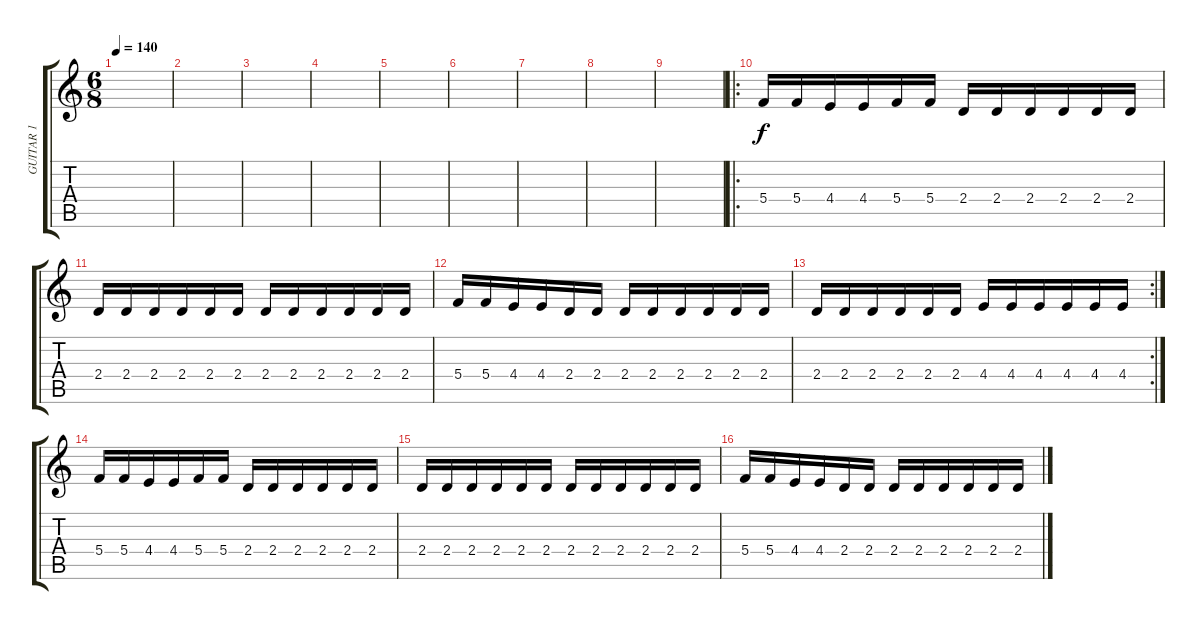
\track ("GUITAR 1" "GUITAR 1") {instrument distortionguitar}
\staff {score tabs}
\tuning (D4 A3 F3 C3 G2 D2) {hide}
\ts (6 8)
\tempo 140
\clef g2
\ks c
|
|
|
|
|
|
|
|
|
\ro
5.4.16 5.4.16 4.4.16 4.4.16 5.4.16 5.4.16 2.4.16 2.4.16 2.4.16 2.4.16 2.4.16 2.4.16 |
2.4.16 2.4.16 2.4.16 2.4.16 2.4.16 2.4.16 2.4.16 2.4.16 2.4.16 2.4.16 2.4.16 2.4.16 |
5.4.16 5.4.16 4.4.16 4.4.16 2.4.16 2.4.16 2.4.16 2.4.16 2.4.16 2.4.16 2.4.16 2.4.16 |
\rc 2
2.4.16 2.4.16 2.4.16 2.4.16 2.4.16 2.4.16 4.4.16 4.4.16 4.4.16 4.4.16 4.4.16 4.4.16 |
5.4.16 5.4.16 4.4.16 4.4.16 5.4.16 5.4.16 2.4.16 2.4.16 2.4.16 2.4.16 2.4.16 2.4.16 |
2.4.16 2.4.16 2.4.16 2.4.16 2.4.16 2.4.16 2.4.16 2.4.16 2.4.16 2.4.16 2.4.16 2.4.16 |
5.4.16 5.4.16 4.4.16 4.4.16 2.4.16 2.4.16 2.4.16 2.4.16 2.4.16 2.4.16 2.4.16 2.4.16
